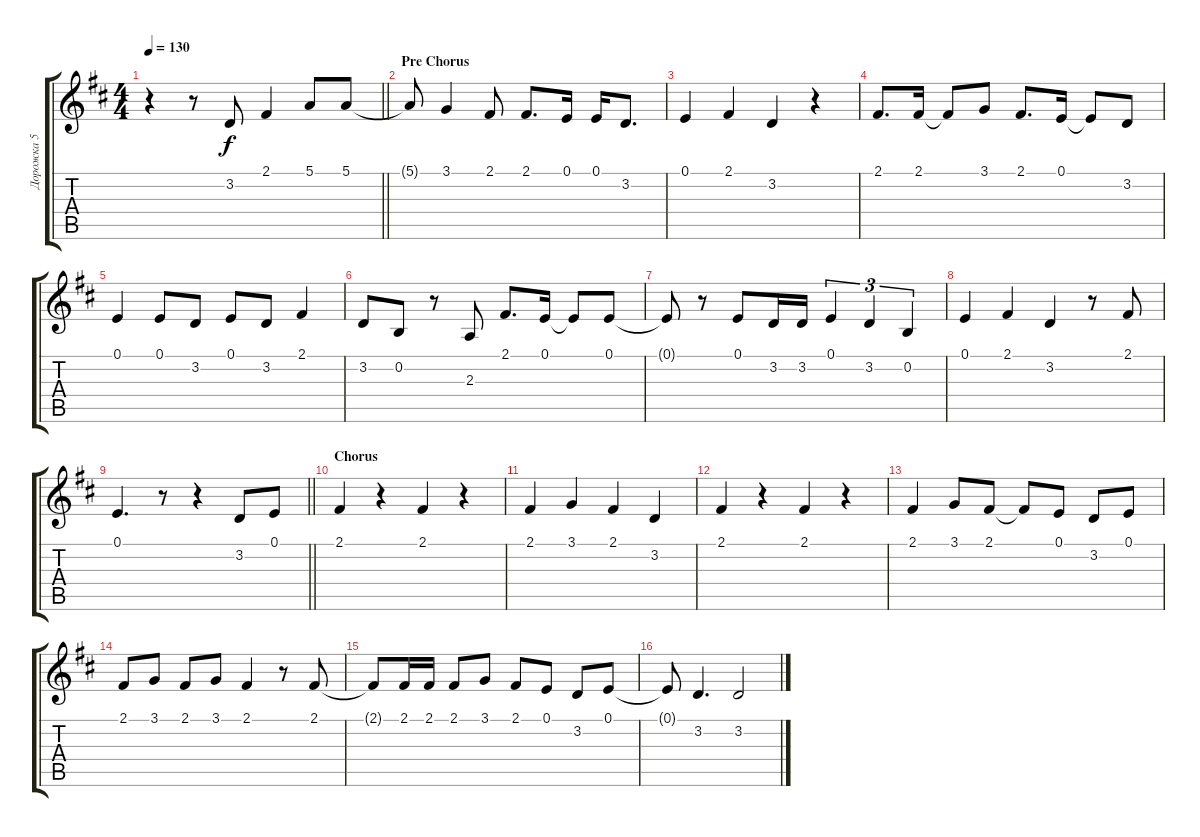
\track ("Дорожка 5" "Дорожка 5") {instrument altosax}
\staff {score tabs}
\tuning (E4 B3 G3 D3 A2 E2) {hide}
\ts (4 4)
\tempo 130
\clef g2
\barLineRight lightlight
\ks d
r.4{dy f} r.8 3.2.8 2.1.4 5.1.8 5.1.8 |
\section ("" "Pre Chorus")
5.1{t}.8 3.1.4 2.1.8 2.1.8{d} 0.1.16 0.1.16 3.2.8{d} |
0.1.4 2.1.4 3.2.4 r.4 |
2.1.8{d} 2.1.16 2.1{t}.8 3.1.8 2.1.8{d} 0.1.16 0.1{t}.8 3.2.8 |
0.1.4 0.1.8 3.2.8 0.1.8 3.2.8 2.1.4 |
3.2.8 0.2.8 r.8 2.3.8 2.1.8{d} 0.1.16 0.1{t}.8 0.1.8 |
0.1{t}.8 r.8 0.1.8 3.2.16 3.2.16 0.1.4{tu (3 2)} 3.2.4{tu (3 2)} 0.2.4{tu (3 2)} |
0.1.4 2.1.4 3.2.4 r.8 2.1.8 |
\barLineRight lightlight
0.1.4{d} r.8 r.4 3.2.8 0.1.8 |
\section ("" "Chorus")
2.1.4 r.4 2.1.4 r.4 |
2.1.4 3.1.4 2.1.4 3.2.4 |
2.1.4 r.4 2.1.4 r.4 |
2.1.4 3.1.8 2.1.8 2.1{t}.8 0.1.8 3.2.8 0.1.8 |
2.1.8 3.1.8 2.1.8 3.1.8 2.1.4 r.8 2.1.8 |
2.1{t}.8 2.1.16 2.1.16 2.1.8 3.1.8 2.1.8 0.1.8 3.2.8 0.1.8 |
0.1{t}.8 3.2.4{d} 3.2.2
